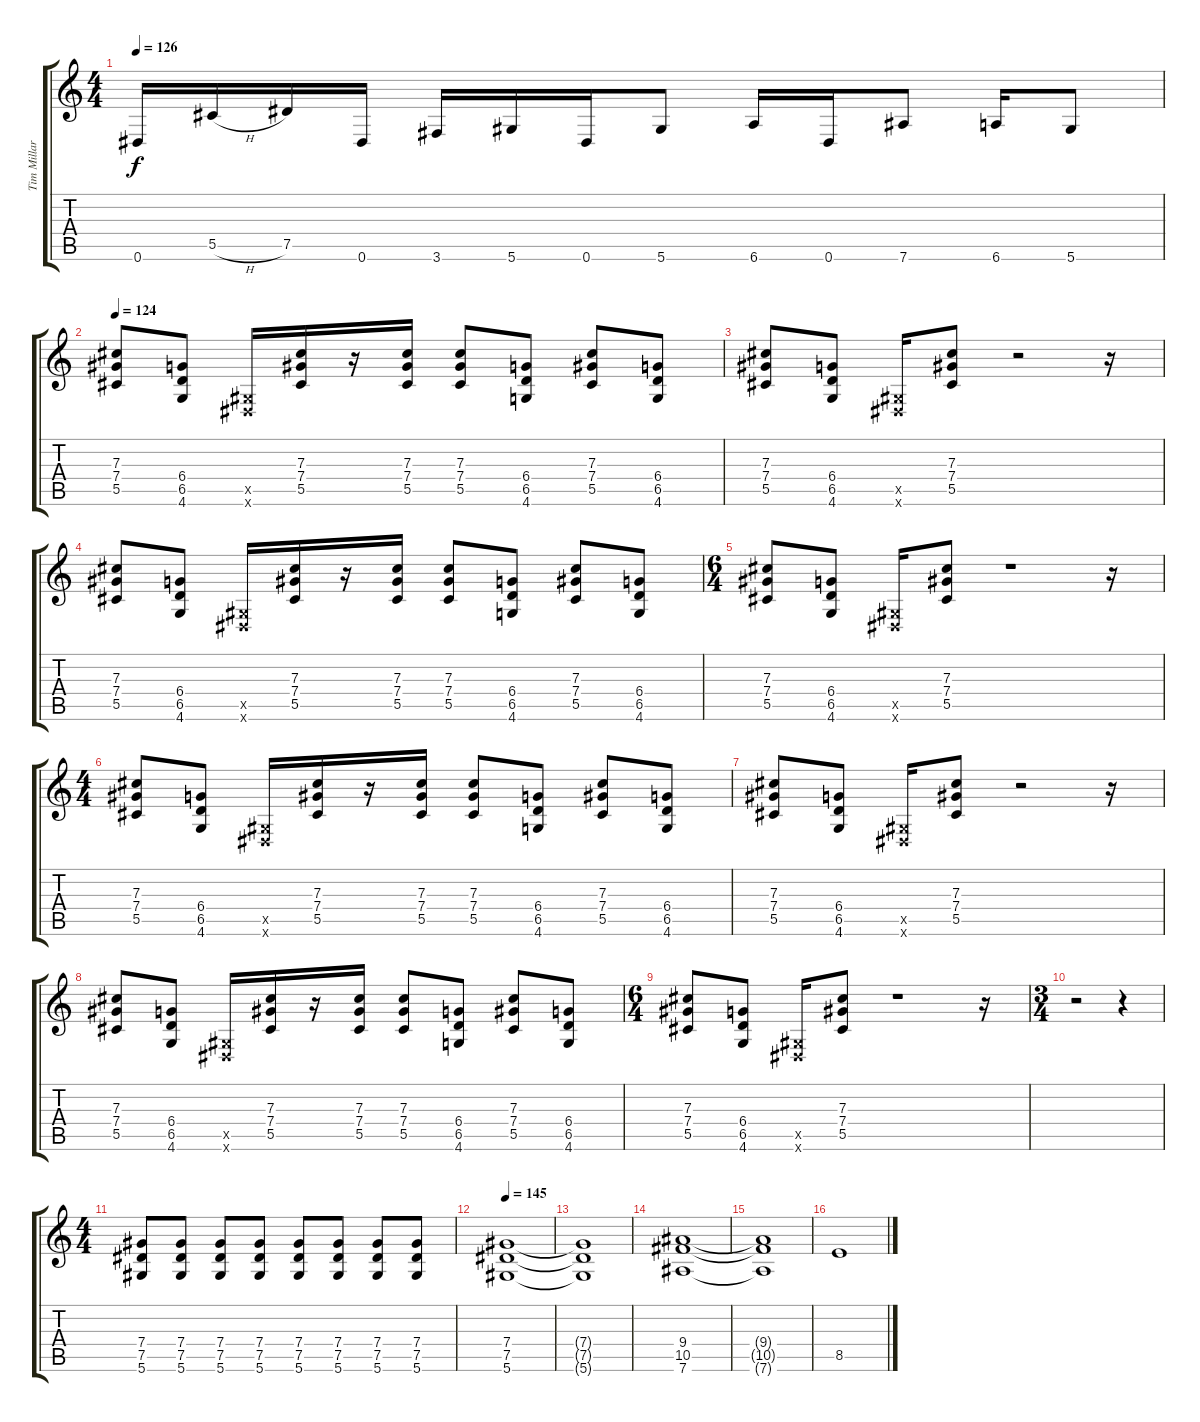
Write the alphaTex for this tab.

\track ("Tim Millar" "Tim Millar") {instrument distortionguitar}
\staff {score tabs}
\tuning (Eb4 Bb3 Gb3 Db3 Ab2 Eb2) {hide}
\ts (4 4)
\tempo 126
\clef g2
\ks c
0.6{t}.16{dy f} 5.5{h}.16 7.5.16 0.6.16 3.6.16 5.6.16 0.6.16 5.6.8 6.6.16 0.6.16 7.6.8 6.6.16 5.6.8 |
\tempo 124
(7.3 7.4 5.5).8 (6.4 6.5 4.6).8 (0.5{x} 0.6{x}).16 (7.3 7.4 5.5).16 r.16 (7.3 7.4 5.5).16 (7.3 7.4 5.5).8 (6.4 6.5 4.6).8 (7.3 7.4 5.5).8 (6.4 6.5 4.6).8 |
(7.3 7.4 5.5).8 (6.4 6.5 4.6).8 (0.5{x} 0.6{x}).16 (7.3 7.4 5.5).8 r.2 r.16 |
(7.3 7.4 5.5).8 (6.4 6.5 4.6).8 (0.5{x} 0.6{x}).16 (7.3 7.4 5.5).16 r.16 (7.3 7.4 5.5).16 (7.3 7.4 5.5).8 (6.4 6.5 4.6).8 (7.3 7.4 5.5).8 (6.4 6.5 4.6).8 |
\ts (6 4)
(7.3 7.4 5.5).8 (6.4 6.5 4.6).8 (0.5{x} 0.6{x}).16 (7.3 7.4 5.5).8 r.1 r.16 |
\ts (4 4)
(7.3 7.4 5.5).8 (6.4 6.5 4.6).8 (0.5{x} 0.6{x}).16 (7.3 7.4 5.5).16 r.16 (7.3 7.4 5.5).16 (7.3 7.4 5.5).8 (6.4 6.5 4.6).8 (7.3 7.4 5.5).8 (6.4 6.5 4.6).8 |
(7.3 7.4 5.5).8 (6.4 6.5 4.6).8 (0.5{x} 0.6{x}).16 (7.3 7.4 5.5).8 r.2 r.16 |
(7.3 7.4 5.5).8 (6.4 6.5 4.6).8 (0.5{x} 0.6{x}).16 (7.3 7.4 5.5).16 r.16 (7.3 7.4 5.5).16 (7.3 7.4 5.5).8 (6.4 6.5 4.6).8 (7.3 7.4 5.5).8 (6.4 6.5 4.6).8 |
\ts (6 4)
(7.3 7.4 5.5).8 (6.4 6.5 4.6).8 (0.5{x} 0.6{x}).16 (7.3 7.4 5.5).8 r.1 r.16 |
\ts (3 4)
r.2 r.4 |
\ts (4 4)
(7.4 7.5 5.6).8 (7.4 7.5 5.6).8 (7.4 7.5 5.6).8 (7.4 7.5 5.6).8 (7.4 7.5 5.6).8 (7.4 7.5 5.6).8 (7.4 7.5 5.6).8 (7.4 7.5 5.6).8 |
\tempo 145
(7.4 7.5 5.6).1 |
(7.4{t} 7.5{t} 5.6{t}).1 |
(9.4 10.5 7.6).1 |
(9.4{t} 10.5{t} 7.6{t}).1 |
8.5.1
